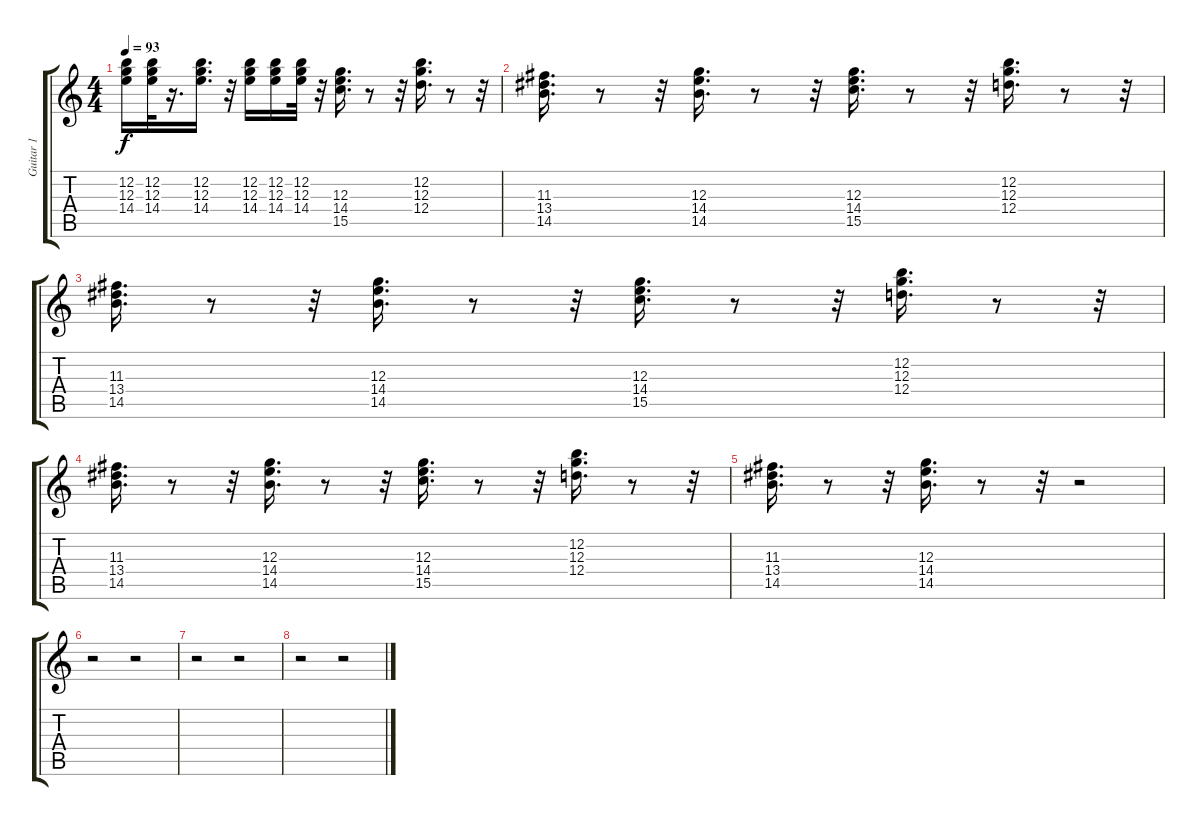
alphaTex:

\track ("Guitar 1" "Guitar 1") {instrument acousticguitarsteel}
\staff {score tabs}
\tuning (E4 B3 G3 D3 A2 E2) {hide}
\ts (4 4)
\tempo 93
\clef g2
\ks c
(12.2 12.3 14.4).16{dy f} (12.2 12.3 14.4).32 r.16{d} (12.2 12.3 14.4).16{d} r.32 (12.2 12.3 14.4).16 (12.2 12.3 14.4).16 (12.2 12.3 14.4).32 r.32 (12.3 14.4 15.5).16{d} r.8 r.32 (12.2 12.3 12.4).16{d} r.8 r.32 |
(11.3 13.4 14.5).16{d} r.8 r.32 (12.3 14.4 14.5).16{d} r.8 r.32 (12.3 14.4 15.5).16{d} r.8 r.32 (12.2 12.3 12.4).16{d} r.8 r.32 |
(11.3 13.4 14.5).16{d} r.8 r.32 (12.3 14.4 14.5).16{d} r.8 r.32 (12.3 14.4 15.5).16{d} r.8 r.32 (12.2 12.3 12.4).16{d} r.8 r.32 |
(11.3 13.4 14.5).16{d} r.8 r.32 (12.3 14.4 14.5).16{d} r.8 r.32 (12.3 14.4 15.5).16{d} r.8 r.32 (12.2 12.3 12.4).16{d} r.8 r.32 |
(11.3 13.4 14.5).16{d} r.8 r.32 (12.3 14.4 14.5).16{d} r.8 r.32 r.2 |
r.2 r.2 |
r.2 r.2 |
r.2 r.2
